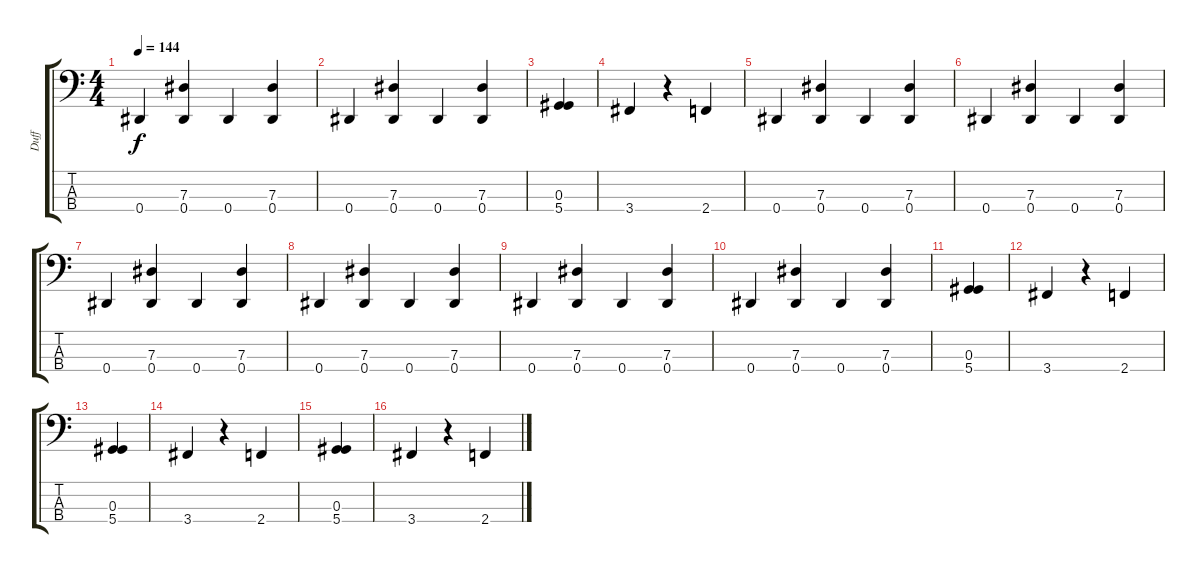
\track ("Duff" "Duff") {instrument electricbassfinger}
\staff {score tabs}
\tuning (Gb2 Db2 Ab1 Eb1) {hide}
\ts (4 4)
\tempo 144
\clef f4
\ks c
0.4.4{dy f} (7.3 0.4).4 0.4.4 (7.3 0.4).4 |
0.4.4 (7.3 0.4).4 0.4.4 (7.3 0.4).4 |
(0.3 5.4).4 |
3.4.4 r.4 2.4.4 |
0.4.4 (7.3 0.4).4 0.4.4 (7.3 0.4).4 |
0.4.4 (7.3 0.4).4 0.4.4 (7.3 0.4).4 |
0.4.4 (7.3 0.4).4 0.4.4 (7.3 0.4).4 |
0.4.4 (7.3 0.4).4 0.4.4 (7.3 0.4).4 |
0.4.4 (7.3 0.4).4 0.4.4 (7.3 0.4).4 |
0.4.4 (7.3 0.4).4 0.4.4 (7.3 0.4).4 |
(0.3 5.4).4 |
3.4.4 r.4 2.4.4 |
(0.3 5.4).4 |
3.4.4 r.4 2.4.4 |
(0.3 5.4).4 |
3.4.4 r.4 2.4.4
